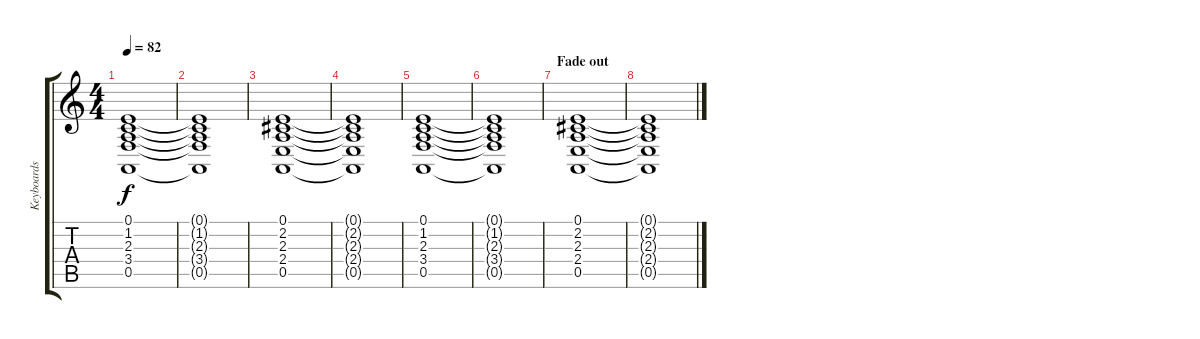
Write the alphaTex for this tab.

\track ("Keyboards" "Keyboards") {instrument synthstrings2}
\staff {score tabs}
\tuning (E4 B3 G3 D3 A2 E2) {hide}
\ts (4 4)
\tempo 82
\clef g2
\ks c
(0.1 1.2 2.3 3.4 0.5).1{dy f} |
(0.1{t} 1.2{t} 2.3{t} 3.4{t} 0.5{t}).1 |
(0.1 2.2 2.3 2.4 0.5).1 |
(0.1{t} 2.2{t} 2.3{t} 2.4{t} 0.5{t}).1 |
(0.1 1.2 2.3 3.4 0.5).1 |
(0.1{t} 1.2{t} 2.3{t} 3.4{t} 0.5{t}).1 |
\section ("" "Fade out")
(0.1 2.2 2.3 2.4 0.5).1 |
(0.1{t} 2.2{t} 2.3{t} 2.4{t} 0.5{t}).1
